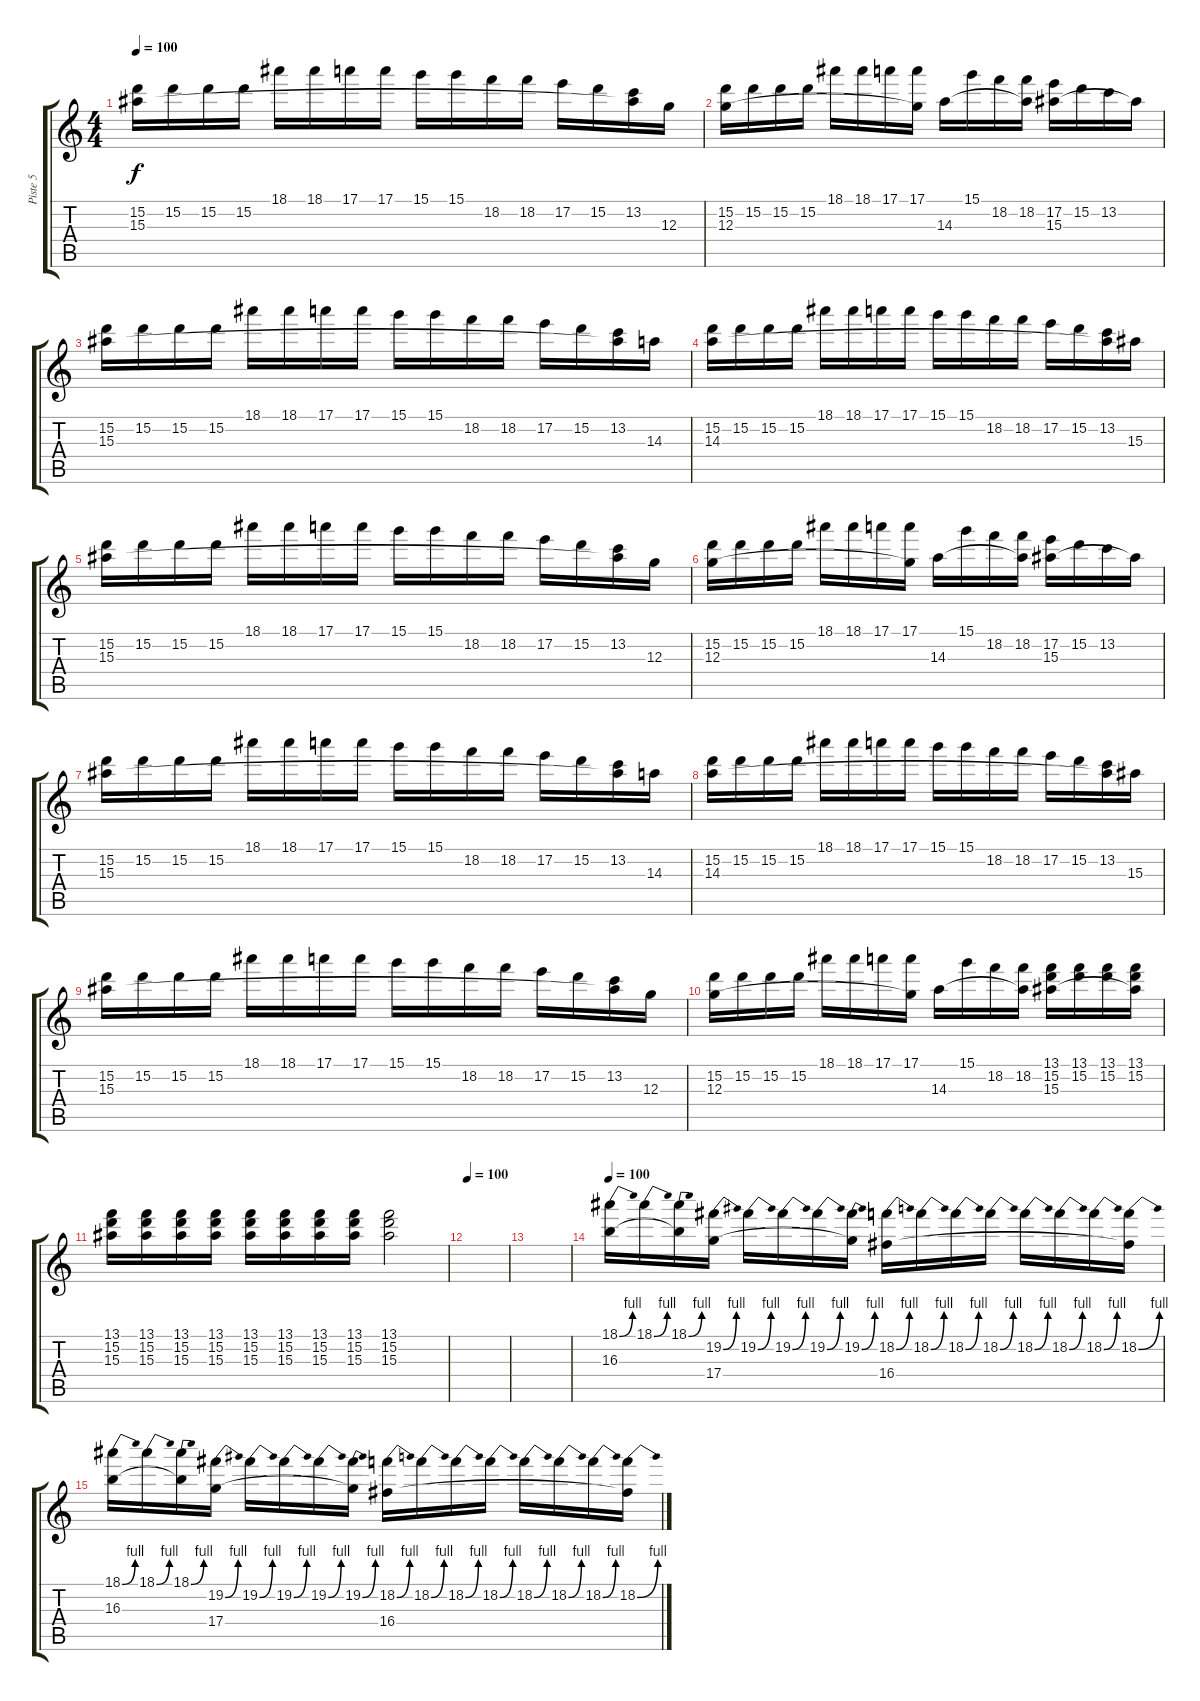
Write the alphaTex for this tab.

\track ("Piste 5" "Piste 5") {instrument overdrivenguitar}
\staff {score tabs}
\tuning (E4 B3 G3 D3 A2 E2) {hide}
\ts (4 4)
\tempo 100
\clef g2
\ks c
(15.2 15.3).16{dy f} 15.2.16 15.2.16 15.2.16 18.1.16 18.1.16 17.1.16 17.1.16 15.1.16 15.1.16 18.2.16 18.2.16 17.2.16 15.2.16 (13.2 15.3{t}).16 12.3.16 |
(15.2 12.3).16 15.2.16 15.2.16 15.2.16 18.1.16 18.1.16 17.1.16 (17.1 12.3{t}).16 14.3.16 15.1.16 18.2.16 (18.2 14.3{t}).16 (17.2 15.3).16 15.2.16 13.2.16 15.3{t}.16 |
(15.2 15.3).16 15.2.16 15.2.16 15.2.16 18.1.16 18.1.16 17.1.16 17.1.16 15.1.16 15.1.16 18.2.16 18.2.16 17.2.16 15.2.16 (13.2 15.3{t}).16 14.3.16 |
(15.2 14.3).16 15.2.16 15.2.16 15.2.16 18.1.16 18.1.16 17.1.16 17.1.16 15.1.16 15.1.16 18.2.16 18.2.16 17.2.16 15.2.16 (13.2 14.3{t}).16 15.3.16 |
(15.2 15.3).16 15.2.16 15.2.16 15.2.16 18.1.16 18.1.16 17.1.16 17.1.16 15.1.16 15.1.16 18.2.16 18.2.16 17.2.16 15.2.16 (13.2 15.3{t}).16 12.3.16 |
(15.2 12.3).16 15.2.16 15.2.16 15.2.16 18.1.16 18.1.16 17.1.16 (17.1 12.3{t}).16 14.3.16 15.1.16 18.2.16 (18.2 14.3{t}).16 (17.2 15.3).16 15.2.16 13.2.16 15.3{t}.16 |
(15.2 15.3).16 15.2.16 15.2.16 15.2.16 18.1.16 18.1.16 17.1.16 17.1.16 15.1.16 15.1.16 18.2.16 18.2.16 17.2.16 15.2.16 (13.2 15.3{t}).16 14.3.16 |
(15.2 14.3).16 15.2.16 15.2.16 15.2.16 18.1.16 18.1.16 17.1.16 17.1.16 15.1.16 15.1.16 18.2.16 18.2.16 17.2.16 15.2.16 (13.2 14.3{t}).16 15.3.16 |
(15.2 15.3).16 15.2.16 15.2.16 15.2.16 18.1.16 18.1.16 17.1.16 17.1.16 15.1.16 15.1.16 18.2.16 18.2.16 17.2.16 15.2.16 (13.2 15.3{t}).16 12.3.16 |
(15.2 12.3).16 15.2.16 15.2.16 15.2.16 18.1.16 18.1.16 17.1.16 (17.1 12.3{t}).16 14.3.16 15.1.16 18.2.16 (18.2 14.3{t}).16 (13.1 15.2 15.3).16 (13.1 15.2).16 (13.1 15.2).16 (13.1 15.2 15.3{t}).16 |
(13.1 15.2 15.3).16 (13.1 15.2 15.3).16 (13.1 15.2 15.3).16 (13.1 15.2 15.3).16 (13.1 15.2 15.3).16 (13.1 15.2 15.3).16 (13.1 15.2 15.3).16 (13.1 15.2 15.3).16 (13.1 15.2 15.3).2 |
\tempo 100
|
|
\tempo 100
(18.1{be (bend 0 0 60 4)} 16.3).16 18.1{be (bend 0 0 60 4)}.16 (18.1{be (bend 0 0 60 4)} 16.3{t}).16 (19.2{be (bend 0 0 60 4)} 17.4).16 19.2{be (bend 0 0 60 4)}.16 19.2{be (bend 0 0 60 4)}.16 19.2{be (bend 0 0 60 4)}.16 (19.2{be (bend 0 0 60 4)} 17.4{t}).16 (18.2{be (bend 0 0 60 4)} 16.4).16 18.2{be (bend 0 0 60 4)}.16 18.2{be (bend 0 0 60 4)}.16 18.2{be (bend 0 0 60 4)}.16 18.2{be (bend 0 0 60 4)}.16 18.2{be (bend 0 0 60 4)}.16 18.2{be (bend 0 0 60 4)}.16 (18.2{be (bend 0 0 60 4)} 16.4{t}).16 |
(18.1{be (bend 0 0 60 4)} 16.3).16 18.1{be (bend 0 0 60 4)}.16 (18.1{be (bend 0 0 60 4)} 16.3{t}).16 (19.2{be (bend 0 0 60 4)} 17.4).16 19.2{be (bend 0 0 60 4)}.16 19.2{be (bend 0 0 60 4)}.16 19.2{be (bend 0 0 60 4)}.16 (19.2{be (bend 0 0 60 4)} 17.4{t}).16 (18.2{be (bend 0 0 60 4)} 16.4).16 18.2{be (bend 0 0 60 4)}.16 18.2{be (bend 0 0 60 4)}.16 18.2{be (bend 0 0 60 4)}.16 18.2{be (bend 0 0 60 4)}.16 18.2{be (bend 0 0 60 4)}.16 18.2{be (bend 0 0 60 4)}.16 (18.2{be (bend 0 0 60 4)} 16.4{t}).16
